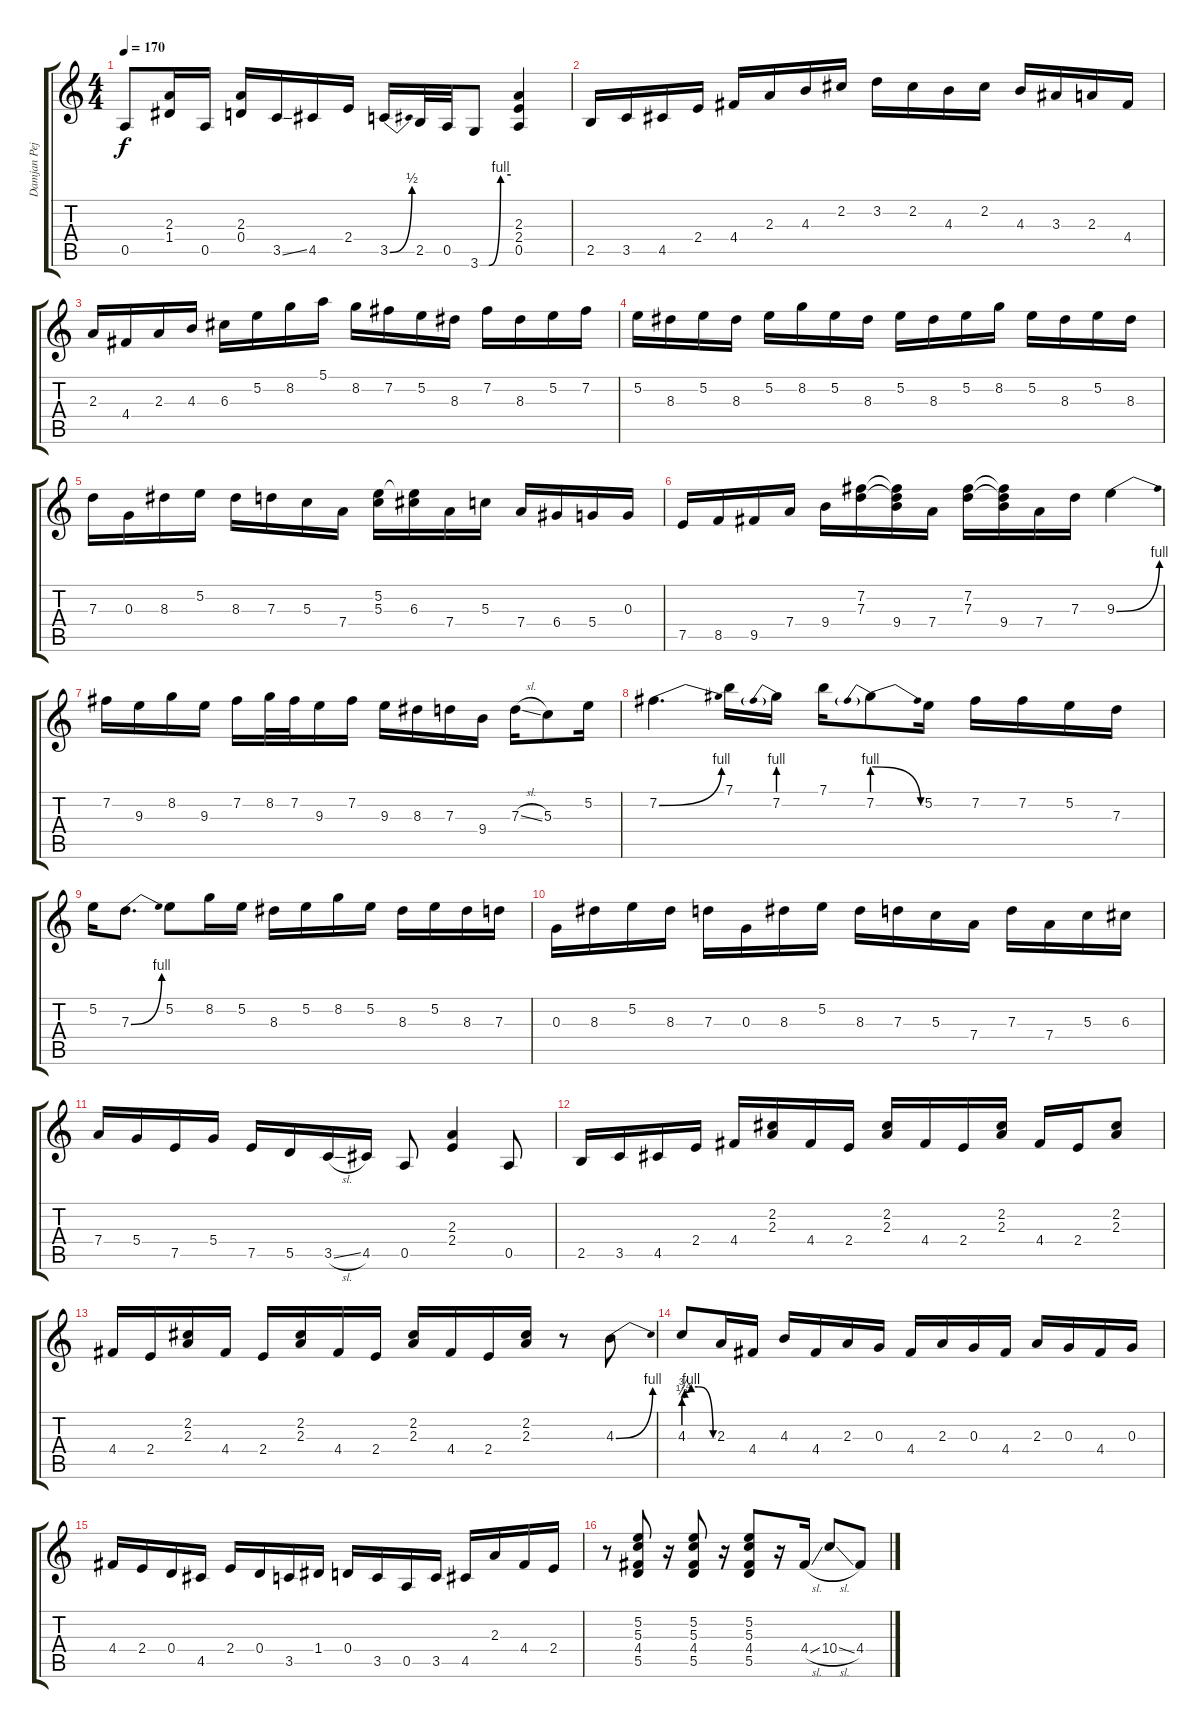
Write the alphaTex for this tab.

\track ("Damjan Pejcinoski" "Damjan Pej") {instrument acousticguitarsteel}
\staff {score tabs}
\tuning (E4 B3 G3 D3 A2 E2) {hide}
\ts (4 4)
\tempo 170
\clef g2
\ks c
0.5.8{dy f} (2.3 1.4).16 0.5.16 (2.3 0.4).16 3.5{ss}.16 4.5.16 2.4.16 3.5{be (bend 0 0 60 2)}.16 2.5.32 0.5.32 3.6{be (custom 0 0 17 0 40 4 60 4)}.8 (2.3 2.4 0.5).4 |
2.5.16 3.5.16 4.5.16 2.4.16 4.4.16 2.3.16 4.3.16 2.2.16 3.2.16 2.2.16 4.3.16 2.2.16 4.3.16 3.3.16 2.3.16 4.4.16 |
2.3.16 4.4.16 2.3.16 4.3.16 6.3.16 5.2.16 8.2.16 5.1.16 8.2.16 7.2.16 5.2.16 8.3.16 7.2.16 8.3.16 5.2.16 7.2.16 |
5.2.16 8.3.16 5.2.16 8.3.16 5.2.16 8.2.16 5.2.16 8.3.16 5.2.16 8.3.16 5.2.16 8.2.16 5.2.16 8.3.16 5.2.16 8.3.16 |
7.3.16 0.3.16 8.3.16 5.2.16 8.3.16 7.3.16 5.3.16 7.4.16 (5.2 5.3).16 (5.2{t} 6.3).16 7.4.16 5.3.16 7.4.16 6.4.16 5.4.16 0.3.16 |
7.5.16 8.5.16 9.5.16 7.4.16 9.4.16 (7.2 7.3).16 (7.2{t} 7.3{t} 9.4).16 7.4.16 (7.2 7.3).16 (7.2{t} 7.3{t} 9.4).16 7.4.16 7.3.16 9.3{be (bend 0 0 60 4)}.4 |
7.2.16 9.3.16 8.2.16 9.3.16 7.2.16 8.2.32 7.2.32 9.3.16 7.2.16 9.3.16 8.3.16 7.3.16 9.4.16 7.3{sl}.16 5.3.8 5.2.16 |
7.2{be (bend 0 0 60 4)}.4{d} 7.1.16 7.2{be (prebend 0 4 60 4)}.16 7.1.16 7.2{be (prebendrelease 0 4 60 0)}.8 5.2.16 7.2.16 7.2.16 5.2.16 7.3.16 |
5.2.16 7.3{be (bend 0 0 60 4)}.8{d} 5.2.8 8.2.16 5.2.16 8.3.16 5.2.16 8.2.16 5.2.16 8.3.16 5.2.16 8.3.16 7.3.16 |
0.3.16 8.3.16 5.2.16 8.3.16 7.3.16 0.3.16 8.3.16 5.2.16 8.3.16 7.3.16 5.3.16 7.4.16 7.3.16 7.4.16 5.3.16 6.3.16 |
7.4.16 5.4.16 7.5.16 5.4.16 7.5.16 5.5.16 3.5{sl}.16 4.5.16 0.5.8 (2.3 2.4).4 0.5.8 |
2.5.16 3.5.16 4.5.16 2.4.16 4.4.16 (2.2 2.3).16 4.4.16 2.4.16 (2.2 2.3).16 4.4.16 2.4.16 (2.2 2.3).16 4.4.16 2.4.16 (2.2 2.3).8 |
4.4.16 2.4.16 (2.2 2.3).16 4.4.16 2.4.16 (2.2 2.3).16 4.4.16 2.4.16 (2.2 2.3).16 4.4.16 2.4.16 (2.2 2.3).16 r.8 4.3{be (bend 0 0 60 4)}.8 |
4.3{be (custom 0 2 2 3 15 4 30 4 60 0)}.8 2.3.16 4.4.16 4.3.16 4.4.16 2.3.16 0.3.16 4.4.16 2.3.16 0.3.16 4.4.16 2.3.16 0.3.16 4.4.16 0.3.16 |
4.4.16 2.4.16 0.4.16 4.5.16 2.4.16 0.4.16 3.5.16 1.4.16 0.4.16 3.5.16 0.5.16 3.5.16 4.5.16 2.3.16 4.4.16 2.4.16 |
r.8 (5.2 5.3 4.4 5.5).8 r.16 (5.2 5.3 4.4 5.5).8 r.16 (5.2 5.3 4.4 5.5).8 r.16 4.4{sl}.16 10.4{sl}.8 4.4.8
